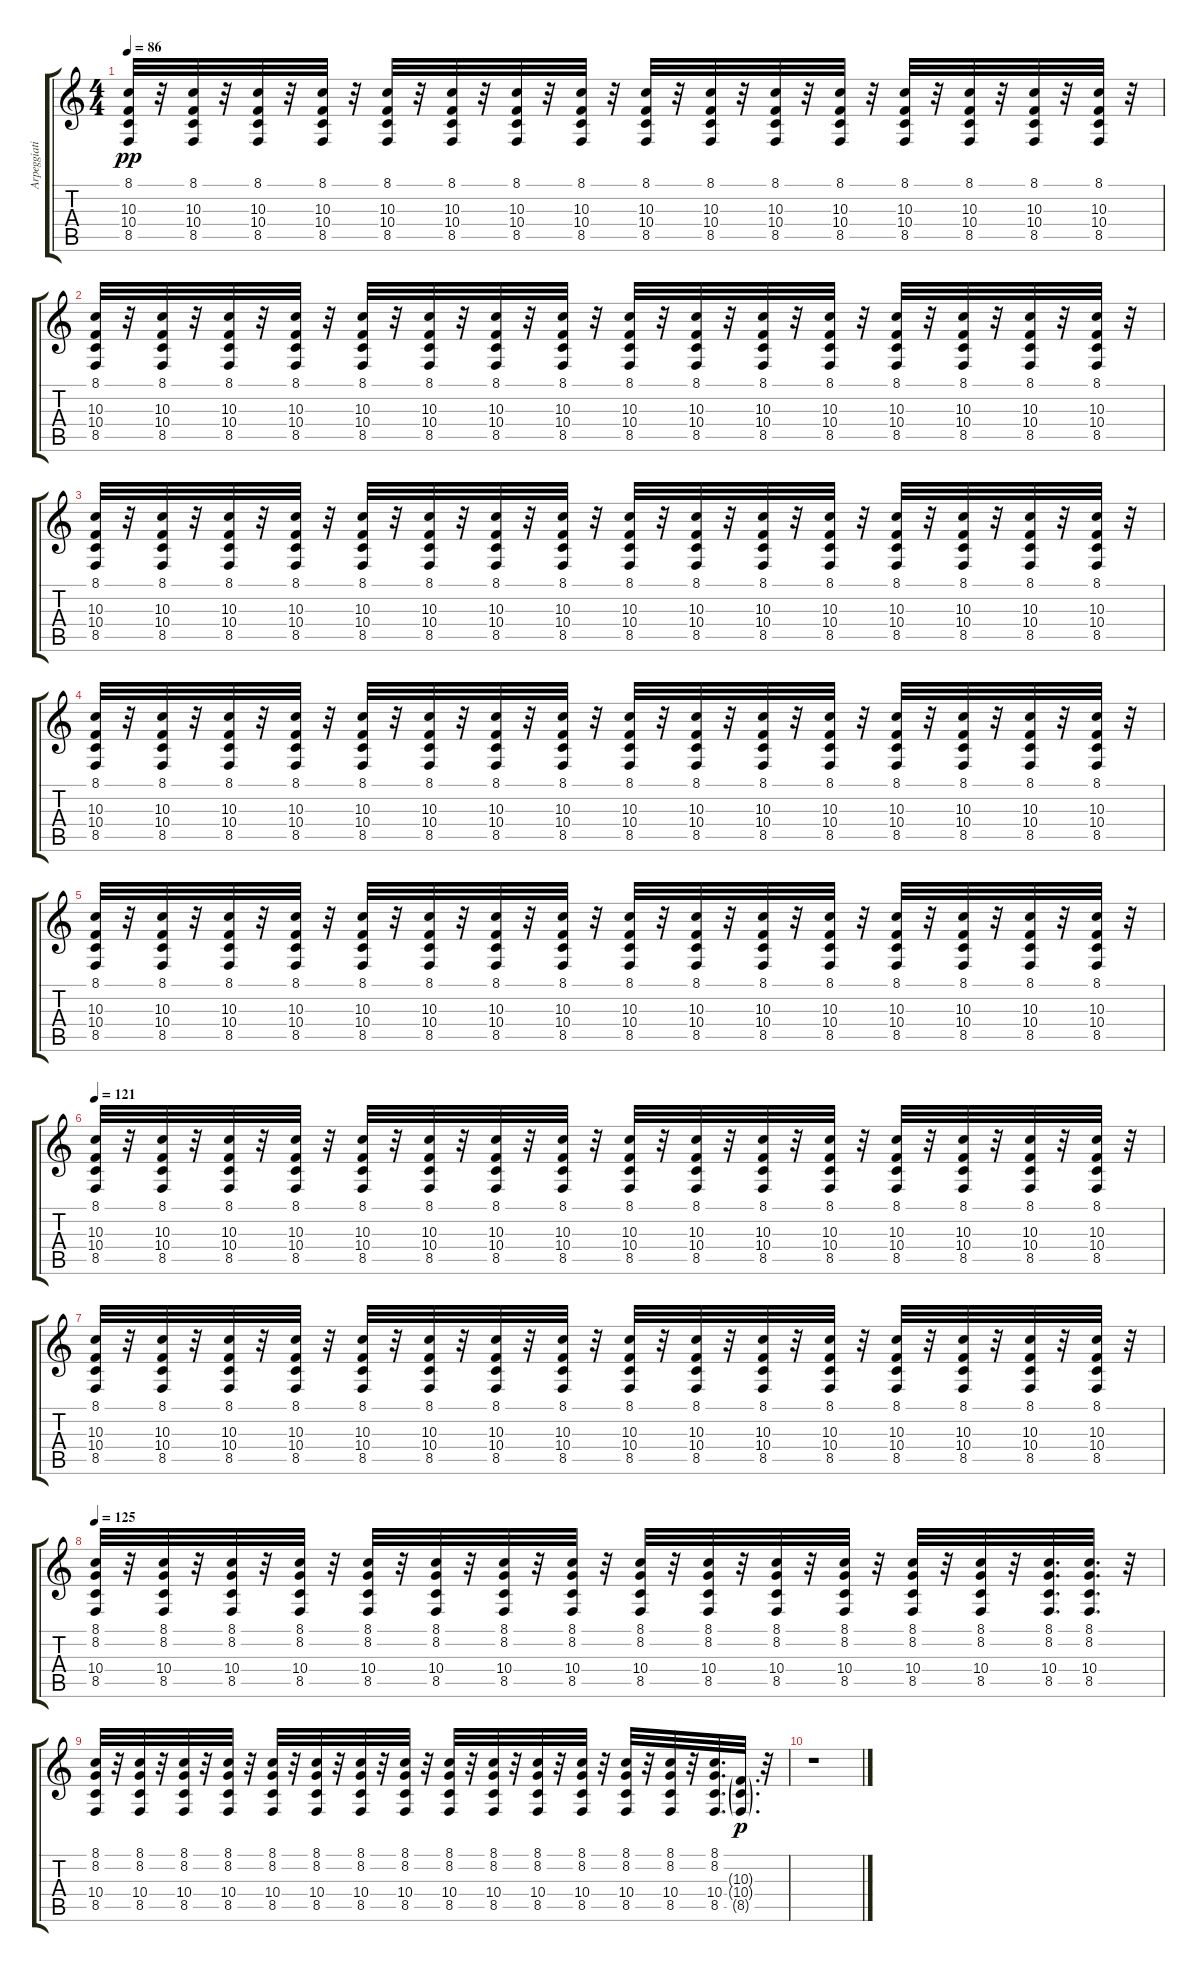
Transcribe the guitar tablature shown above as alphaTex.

\track ("Arpeggiation" "Arpeggiati") {instrument flute}
\staff {score tabs}
\tuning (E4 B3 G3 D3 A2 E2) {hide}
\ts (4 4)
\tempo 86
\clef g2
\ks c
(8.1 10.3 10.4 8.5).32{dy pp} r.32 (8.1 10.3 10.4 8.5).32 r.32 (8.1 10.3 10.4 8.5).32 r.32 (8.1 10.3 10.4 8.5).32 r.32 (8.1 10.3 10.4 8.5).32 r.32 (8.1 10.3 10.4 8.5).32 r.32 (8.1 10.3 10.4 8.5).32 r.32 (8.1 10.3 10.4 8.5).32 r.32 (8.1 10.3 10.4 8.5).32 r.32 (8.1 10.3 10.4 8.5).32 r.32 (8.1 10.3 10.4 8.5).32 r.32 (8.1 10.3 10.4 8.5).32 r.32 (8.1 10.3 10.4 8.5).32 r.32 (8.1 10.3 10.4 8.5).32 r.32 (8.1 10.3 10.4 8.5).32 r.32 (8.1 10.3 10.4 8.5).32 r.32 |
(8.1 10.3 10.4 8.5).32 r.32 (8.1 10.3 10.4 8.5).32 r.32 (8.1 10.3 10.4 8.5).32 r.32 (8.1 10.3 10.4 8.5).32 r.32 (8.1 10.3 10.4 8.5).32 r.32 (8.1 10.3 10.4 8.5).32 r.32 (8.1 10.3 10.4 8.5).32 r.32 (8.1 10.3 10.4 8.5).32 r.32 (8.1 10.3 10.4 8.5).32 r.32 (8.1 10.3 10.4 8.5).32 r.32 (8.1 10.3 10.4 8.5).32 r.32 (8.1 10.3 10.4 8.5).32 r.32 (8.1 10.3 10.4 8.5).32 r.32 (8.1 10.3 10.4 8.5).32 r.32 (8.1 10.3 10.4 8.5).32 r.32 (8.1 10.3 10.4 8.5).32 r.32 |
(8.1 10.3 10.4 8.5).32 r.32 (8.1 10.3 10.4 8.5).32 r.32 (8.1 10.3 10.4 8.5).32 r.32 (8.1 10.3 10.4 8.5).32 r.32 (8.1 10.3 10.4 8.5).32 r.32 (8.1 10.3 10.4 8.5).32 r.32 (8.1 10.3 10.4 8.5).32 r.32 (8.1 10.3 10.4 8.5).32 r.32 (8.1 10.3 10.4 8.5).32 r.32 (8.1 10.3 10.4 8.5).32 r.32 (8.1 10.3 10.4 8.5).32 r.32 (8.1 10.3 10.4 8.5).32 r.32 (8.1 10.3 10.4 8.5).32 r.32 (8.1 10.3 10.4 8.5).32 r.32 (8.1 10.3 10.4 8.5).32 r.32 (8.1 10.3 10.4 8.5).32 r.32 |
(8.1 10.3 10.4 8.5).32 r.32 (8.1 10.3 10.4 8.5).32 r.32 (8.1 10.3 10.4 8.5).32 r.32 (8.1 10.3 10.4 8.5).32 r.32 (8.1 10.3 10.4 8.5).32 r.32 (8.1 10.3 10.4 8.5).32 r.32 (8.1 10.3 10.4 8.5).32 r.32 (8.1 10.3 10.4 8.5).32 r.32 (8.1 10.3 10.4 8.5).32 r.32 (8.1 10.3 10.4 8.5).32 r.32 (8.1 10.3 10.4 8.5).32 r.32 (8.1 10.3 10.4 8.5).32 r.32 (8.1 10.3 10.4 8.5).32 r.32 (8.1 10.3 10.4 8.5).32 r.32 (8.1 10.3 10.4 8.5).32 r.32 (8.1 10.3 10.4 8.5).32 r.32 |
(8.1 10.3 10.4 8.5).32 r.32 (8.1 10.3 10.4 8.5).32 r.32 (8.1 10.3 10.4 8.5).32 r.32 (8.1 10.3 10.4 8.5).32 r.32 (8.1 10.3 10.4 8.5).32 r.32 (8.1 10.3 10.4 8.5).32 r.32 (8.1 10.3 10.4 8.5).32 r.32 (8.1 10.3 10.4 8.5).32 r.32 (8.1 10.3 10.4 8.5).32 r.32 (8.1 10.3 10.4 8.5).32 r.32 (8.1 10.3 10.4 8.5).32 r.32 (8.1 10.3 10.4 8.5).32 r.32 (8.1 10.3 10.4 8.5).32 r.32 (8.1 10.3 10.4 8.5).32 r.32 (8.1 10.3 10.4 8.5).32 r.32 (8.1 10.3 10.4 8.5).32 r.32 |
\tempo 121
(8.1 10.3 10.4 8.5).32 r.32 (8.1 10.3 10.4 8.5).32 r.32 (8.1 10.3 10.4 8.5).32 r.32 (8.1 10.3 10.4 8.5).32 r.32 (8.1 10.3 10.4 8.5).32 r.32 (8.1 10.3 10.4 8.5).32 r.32 (8.1 10.3 10.4 8.5).32 r.32 (8.1 10.3 10.4 8.5).32 r.32 (8.1 10.3 10.4 8.5).32 r.32 (8.1 10.3 10.4 8.5).32 r.32 (8.1 10.3 10.4 8.5).32 r.32 (8.1 10.3 10.4 8.5).32 r.32 (8.1 10.3 10.4 8.5).32 r.32 (8.1 10.3 10.4 8.5).32 r.32 (8.1 10.3 10.4 8.5).32 r.32 (8.1 10.3 10.4 8.5).32 r.32 |
(8.1 10.3 10.4 8.5).32 r.32 (8.1 10.3 10.4 8.5).32 r.32 (8.1 10.3 10.4 8.5).32 r.32 (8.1 10.3 10.4 8.5).32 r.32 (8.1 10.3 10.4 8.5).32 r.32 (8.1 10.3 10.4 8.5).32 r.32 (8.1 10.3 10.4 8.5).32 r.32 (8.1 10.3 10.4 8.5).32 r.32 (8.1 10.3 10.4 8.5).32 r.32 (8.1 10.3 10.4 8.5).32 r.32 (8.1 10.3 10.4 8.5).32 r.32 (8.1 10.3 10.4 8.5).32 r.32 (8.1 10.3 10.4 8.5).32 r.32 (8.1 10.3 10.4 8.5).32 r.32 (8.1 10.3 10.4 8.5).32 r.32 (8.1 10.3 10.4 8.5).32 r.32 |
\tempo 125
(8.1 8.2 10.4 8.5).32 r.32 (8.1 8.2 10.4 8.5).32 r.32 (8.1 8.2 10.4 8.5).32 r.32 (8.1 8.2 10.4 8.5).32 r.32 (8.1 8.2 10.4 8.5).32 r.32 (8.1 8.2 10.4 8.5).32 r.32 (8.1 8.2 10.4 8.5).32 r.32 (8.1 8.2 10.4 8.5).32 r.32 (8.1 8.2 10.4 8.5).32 r.32 (8.1 8.2 10.4 8.5).32 r.32 (8.1 8.2 10.4 8.5).32 r.32 (8.1 8.2 10.4 8.5).32 r.32 (8.1 8.2 10.4 8.5).32 r.32 (8.1 8.2 10.4 8.5).32 r.32 (8.1 8.2 10.4 8.5).32{d} (8.1 8.2 10.4 8.5).32{d} r.32 |
(8.1 8.2 10.4 8.5).32 r.32 (8.1 8.2 10.4 8.5).32 r.32 (8.1 8.2 10.4 8.5).32 r.32 (8.1 8.2 10.4 8.5).32 r.32 (8.1 8.2 10.4 8.5).32 r.32 (8.1 8.2 10.4 8.5).32 r.32 (8.1 8.2 10.4 8.5).32 r.32 (8.1 8.2 10.4 8.5).32 r.32 (8.1 8.2 10.4 8.5).32 r.32 (8.1 8.2 10.4 8.5).32 r.32 (8.1 8.2 10.4 8.5).32 r.32 (8.1 8.2 10.4 8.5).32 r.32 (8.1 8.2 10.4 8.5).32 r.32 (8.1 8.2 10.4 8.5).32 r.32 (8.1 8.2 10.4 8.5).32{d} (10.3{g} 10.4{g} 8.5{g}).32{d dy p} r.32 |
r.1
